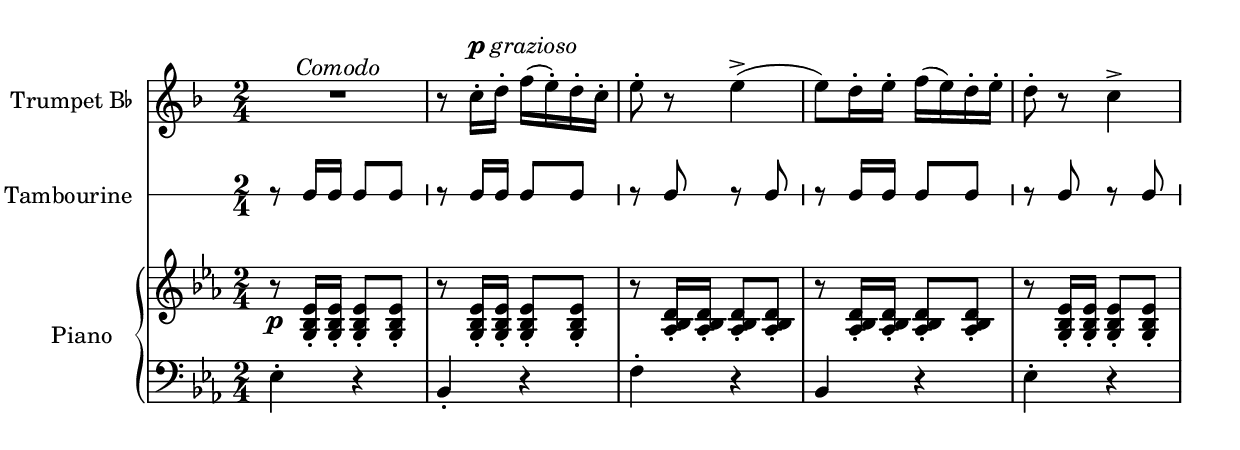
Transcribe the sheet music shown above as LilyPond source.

%% http://lsr.di.unimi.it/LSR/Item?id=828
%% see also http://www.lilypond.org/doc/v2.18/Documentation/notation/staff-notation

\include "catalan.ly"

trompette = \relative do'' {
  \clef treble
  \key mib \major
  \time 2/4
  R2^\markup { \italic Comodo } |
  r8 \once \override TextScript.padding = #2.0
  sib16-.^\markup {\dynamic p \italic grazioso} do-. mib( re)-. do-. sib-. |
  re8-. r8 re4->( |
  re8) do16-. re-. mib( re) do-. re-. |
  do8-. r8 sib4-> |
}

tambourin = \relative do' {
  \time 2/4
  r8 do16 do do8 do |
  r8 do16 do do8 do |
  r8 do r do |
  r8 do16 do do8 do |
  r8 do r do |
}

tambourinMidi = \drummode {
  \time 2/4
  r8 tamb16 tamb tamb8 tamb |
  r8 tamb16 tamb tamb8 tamb |
  r8 tamb r tamb |
  r8 tamb16 tamb tamb8 tamb |
  r8 tamb r tamb |
}

upper = \relative do' {
  \clef treble
  \key mib \major
  \time 2/4
  r8\p <sol sib mib>16-. <sol sib mib>-. <sol sib mib>8-. <sol sib mib>-. |
  r8 <sol sib mib>16-. <sol sib mib>-. <sol sib mib>8-. <sol sib mib>-. |
  r8 <lab sib re>16-. <lab sib re>-. <lab sib re>8-. <lab sib re>-. |
  r8 <lab sib re>16-. <lab sib re>-. <lab sib re>8-. <lab sib re>-. |
  r8 <sol sib mib>16-. <sol sib mib>-. <sol sib mib>8-. <sol sib mib>-. |
}

lower = \relative do {
  \clef bass
  \key mib \major
  \time 2/4
  mib4-. r4 |
  sib-. r |
  fa'-. r |
  sib, r |
  mib4-. r4 |
}


\score {
  <<
    \context Staff = "trumpet" <<
      \set Staff.instrumentName = \markup { "Trumpet" \concat{ B \teeny \raise #0.4 \flat } }
      \transpose sib do'
      \trompette
    >>
    \context RhythmicStaff = "tambourin" <<
      \set Staff.instrumentName = "Tambourine"
      \tambourin
    >>
    \context PianoStaff = "prima" <<
      \set PianoStaff.instrumentName = "Piano  "
      \context Staff = "uppera" \upper
      \context Staff = "lowera" \lower
    >>
  >>
  \layout { }
}
\score {
  <<
    \context Staff = "trumpet" {
      \set Staff.midiInstrument = "trumpet"
      \trompette
    }
    \context DrumStaff = "tambourin" {
      \tambourinMidi
    }
    \context Staff = "piano" <<
      \upper
      \lower
    >>
  >>
  \midi {
    \tempo 4 = 72
  }
}
